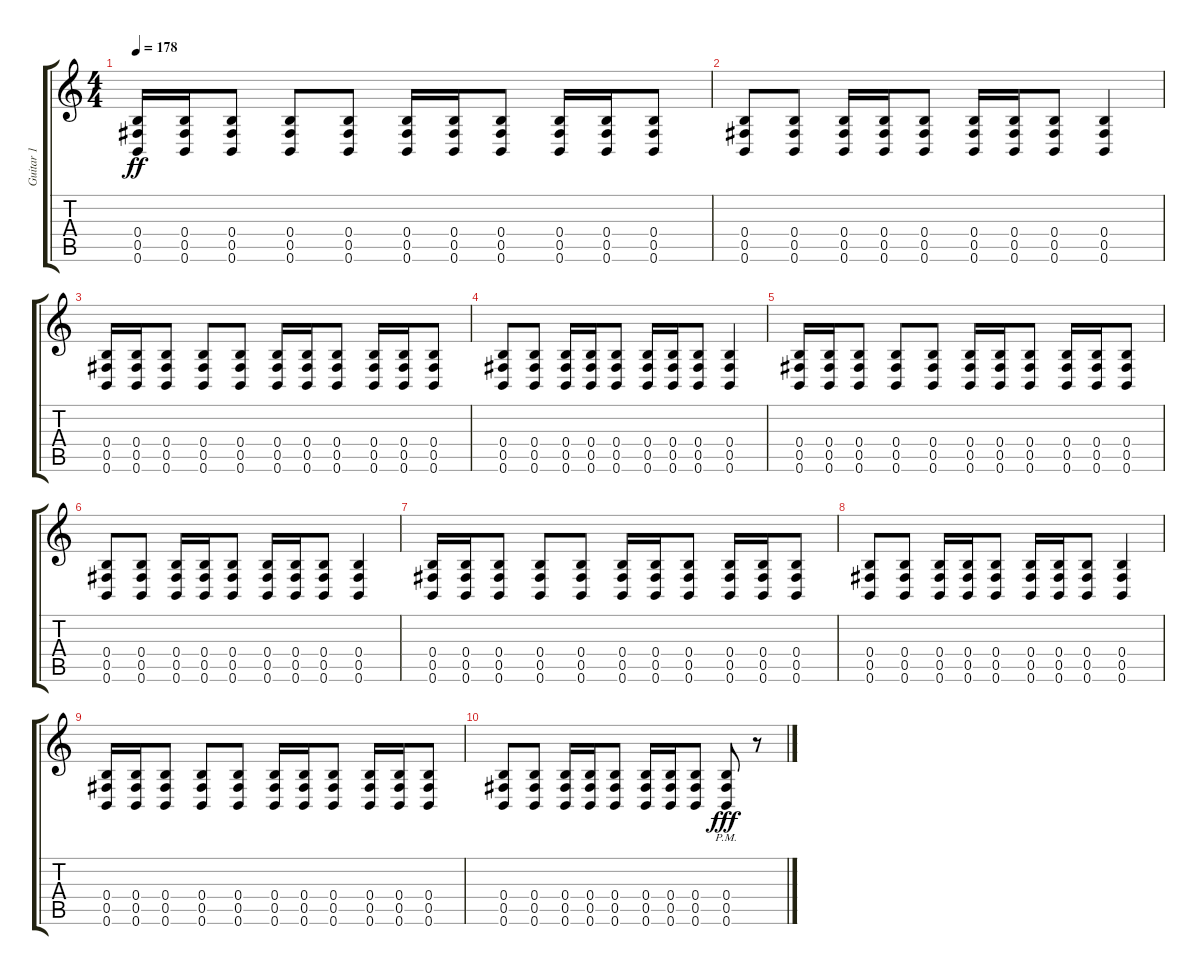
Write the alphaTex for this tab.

\track ("Guitar 1" "Guitar 1") {instrument overdrivenguitar}
\staff {score tabs}
\tuning (Db4 Ab3 E3 B2 Gb2 B1) {hide}
\ts (4 4)
\tempo 178
\clef g2
\ks c
(0.4 0.5 0.6).16{dy ff} (0.4 0.5 0.6).16 (0.4 0.5 0.6).8 (0.4 0.5 0.6).8 (0.4 0.5 0.6).8 (0.4 0.5 0.6).16 (0.4 0.5 0.6).16 (0.4 0.5 0.6).8 (0.4 0.5 0.6).16 (0.4 0.5 0.6).16 (0.4 0.5 0.6).8 |
(0.4 0.5 0.6).8 (0.4 0.5 0.6).8 (0.4 0.5 0.6).16 (0.4 0.5 0.6).16 (0.4 0.5 0.6).8 (0.4 0.5 0.6).16 (0.4 0.5 0.6).16 (0.4 0.5 0.6).8 (0.4 0.5 0.6).4 |
(0.4 0.5 0.6).16 (0.4 0.5 0.6).16 (0.4 0.5 0.6).8 (0.4 0.5 0.6).8 (0.4 0.5 0.6).8 (0.4 0.5 0.6).16 (0.4 0.5 0.6).16 (0.4 0.5 0.6).8 (0.4 0.5 0.6).16 (0.4 0.5 0.6).16 (0.4 0.5 0.6).8 |
(0.4 0.5 0.6).8 (0.4 0.5 0.6).8 (0.4 0.5 0.6).16 (0.4 0.5 0.6).16 (0.4 0.5 0.6).8 (0.4 0.5 0.6).16 (0.4 0.5 0.6).16 (0.4 0.5 0.6).8 (0.4 0.5 0.6).4 |
(0.4 0.5 0.6).16 (0.4 0.5 0.6).16 (0.4 0.5 0.6).8 (0.4 0.5 0.6).8 (0.4 0.5 0.6).8 (0.4 0.5 0.6).16 (0.4 0.5 0.6).16 (0.4 0.5 0.6).8 (0.4 0.5 0.6).16 (0.4 0.5 0.6).16 (0.4 0.5 0.6).8 |
(0.4 0.5 0.6).8 (0.4 0.5 0.6).8 (0.4 0.5 0.6).16 (0.4 0.5 0.6).16 (0.4 0.5 0.6).8 (0.4 0.5 0.6).16 (0.4 0.5 0.6).16 (0.4 0.5 0.6).8 (0.4 0.5 0.6).4 |
(0.4 0.5 0.6).16 (0.4 0.5 0.6).16 (0.4 0.5 0.6).8 (0.4 0.5 0.6).8 (0.4 0.5 0.6).8 (0.4 0.5 0.6).16 (0.4 0.5 0.6).16 (0.4 0.5 0.6).8 (0.4 0.5 0.6).16 (0.4 0.5 0.6).16 (0.4 0.5 0.6).8 |
(0.4 0.5 0.6).8 (0.4 0.5 0.6).8 (0.4 0.5 0.6).16 (0.4 0.5 0.6).16 (0.4 0.5 0.6).8 (0.4 0.5 0.6).16 (0.4 0.5 0.6).16 (0.4 0.5 0.6).8 (0.4 0.5 0.6).4 |
(0.4 0.5 0.6).16 (0.4 0.5 0.6).16 (0.4 0.5 0.6).8 (0.4 0.5 0.6).8 (0.4 0.5 0.6).8 (0.4 0.5 0.6).16 (0.4 0.5 0.6).16 (0.4 0.5 0.6).8 (0.4 0.5 0.6).16 (0.4 0.5 0.6).16 (0.4 0.5 0.6).8 |
(0.4 0.5 0.6).8 (0.4 0.5 0.6).8 (0.4 0.5 0.6).16 (0.4 0.5 0.6).16 (0.4 0.5 0.6).8 (0.4 0.5 0.6).16 (0.4 0.5 0.6).16 (0.4 0.5 0.6).8 (0.4{pm} 0.5{pm} 0.6{pm}).8{dy fff} r.8
